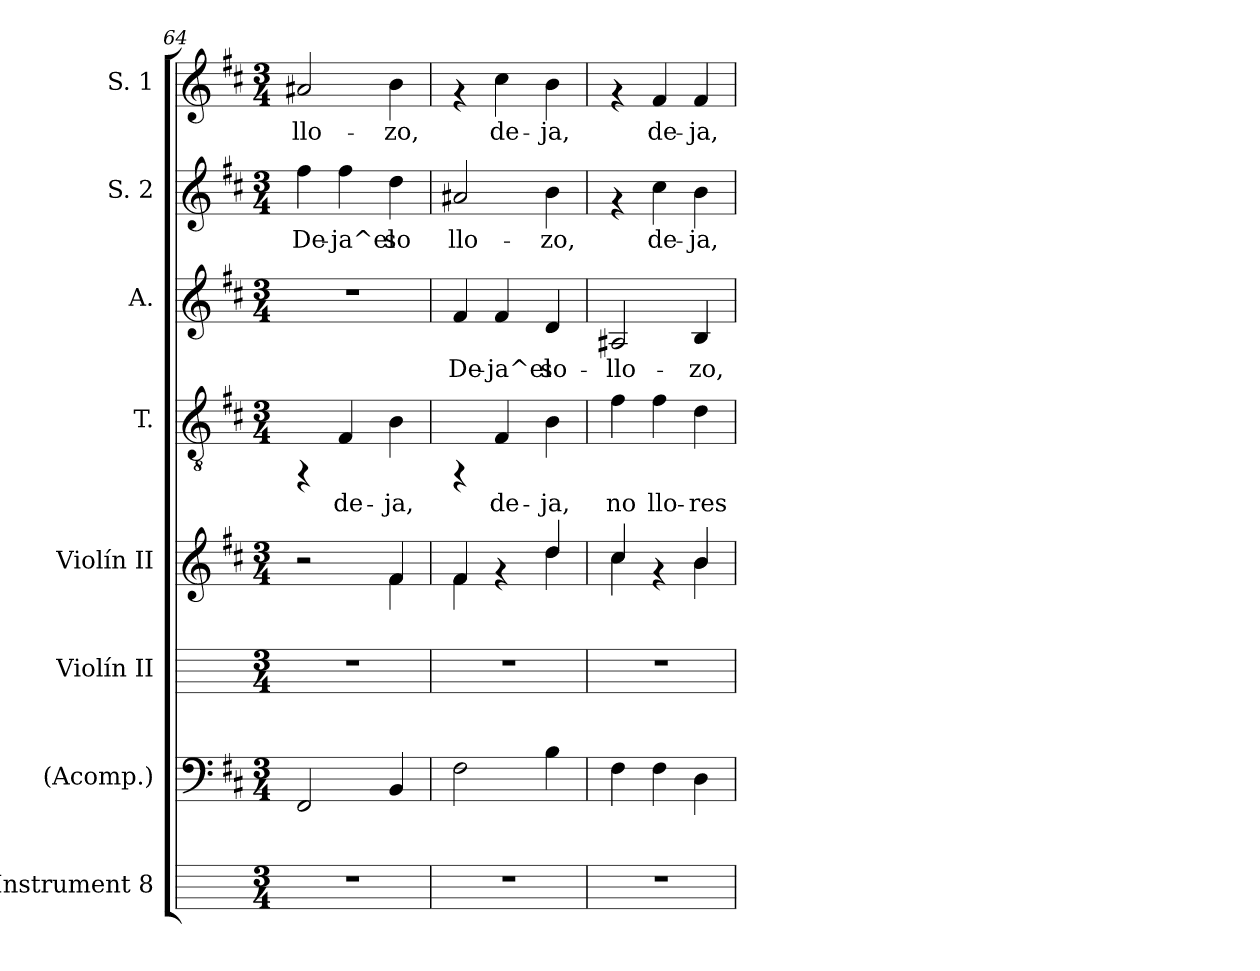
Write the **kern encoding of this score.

**kern	**kern	**kern	**kern	**kern	**text	**kern	**text	**kern	**text	**kern	**text
*part8	*part7	*part6	*part5	*part4	*part4	*part3	*part3	*part2	*part2	*part1	*part1
*staff8	*staff7	*staff6	*staff5	*staff4	*staff4	*staff3	*staff3	*staff2	*staff2	*staff1	*staff1
*I"Instrument 8	*I"(Acomp.)	*I"Violín II	*I"Violín II	*I"T.	*	*I"A.	*	*I"S. 2	*	*I"S. 1	*
*	*	*	*I'Violín I	*I'T.	*	*I'A.	*	*I'S. 2	*	*I'S. 1	*
*	*clefF4	*	*clefG2	*clefGv2	*	*clefG2	*	*clefG2	*	*clefG2	*
*k[]	*k[f#c#]	*k[]	*k[f#c#]	*k[f#c#]	*	*k[f#c#]	*	*k[f#c#]	*	*k[f#c#]	*
*C:	*D:	*C:	*D:	*D:	*	*D:	*	*D:	*	*D:	*
*M3/4	*M3/4	*M3/4	*M3/4	*M3/4	*	*M3/4	*	*M3/4	*	*M3/4	*
=64	=64	=64	=64	=64	=64	=64	=64	=64	=64	=64	=64
*	*	*	*^	*	*	*	*	*	*	*	*
!	!	!	!	!	!	!	!	!	!	!LO:LY:b:cj	!	!LO:LY:b:cj
2.r	2FF#/	2.r	2r	2ryy	4rFF	.	2.r	.	4ff#\	De-	2a#X/	-llo-
!	!	!	!	!	!	!LO:LY:b:cj	!	!	!	!LO:LY:b:cj	!	!
.	.	.	.	.	4F#/	de-	.	.	4ff#\	-ja^el	.	.
!	!	!	!	!	!	!LO:LY:b:cj	!	!	!	!LO:LY:b:cj	!	!LO:LY:b:cj
.	4BB/	.	4f#/	4f#\	4B\	-ja,	.	.	4dd\	so	4b\	-zo,
=65	=65	=65	=65	=65	=65	=65	=65	=65	=65	=65	=65	=65
!	!	!	!	!	!	!	!	!LO:LY:b	!	!LO:LY:b:cj	!	!
2.r	2F#\	2.r	4f#/	4f#\	4rFF	.	4f#/	De-	2a#X/	llo-	4rf	.
!	!	!	!	!	!	!LO:LY:b:cj	!	!LO:LY:b	!	!	!	!LO:LY:b:cj
.	.	.	4rf	4ryy	4F#/	de-	4f#/	-ja^el	.	.	4cc#\	de-
!	!	!	!	!	!	!LO:LY:b:cj	!	!LO:LY:b	!	!LO:LY:b:cj	!	!LO:LY:b:cj
.	4B\	.	4dd/	4dd\	4B\	-ja,	4d/	so-	4b\	-zo,	4b\	-ja,
=66	=66	=66	=66	=66	=66	=66	=66	=66	=66	=66	=66	=66
!	!	!	!	!	!	!LO:LY:b:cj	!	!LO:LY:b	!	!	!	!
2.r	4F#\	2.r	4cc#/	4cc#\	4f#\	no	2A#X/	-llo-	4rf	.	4rf	.
!	!	!	!	!	!	!LO:LY:b:cj	!	!	!	!LO:LY:b:cj	!	!LO:LY:b:cj
.	4F#\	.	4rf	4ryy	4f#\	llo-	.	.	4cc#\	de-	4f#/	de-
!	!	!	!	!	!	!LO:LY:b:cj	!	!LO:LY:b	!	!LO:LY:b:cj	!	!LO:LY:b:cj
.	4D\	.	4b/	4b\	4d\	-res	4B/	-zo,	4b\	-ja,	4f#/	-ja,
*	*	*	*v	*v	*	*	*	*	*	*	*	*
=	=	=	=	=	=	=	=	=	=	=	=
*-	*-	*-	*-	*-	*-	*-	*-	*-	*-	*-	*-
